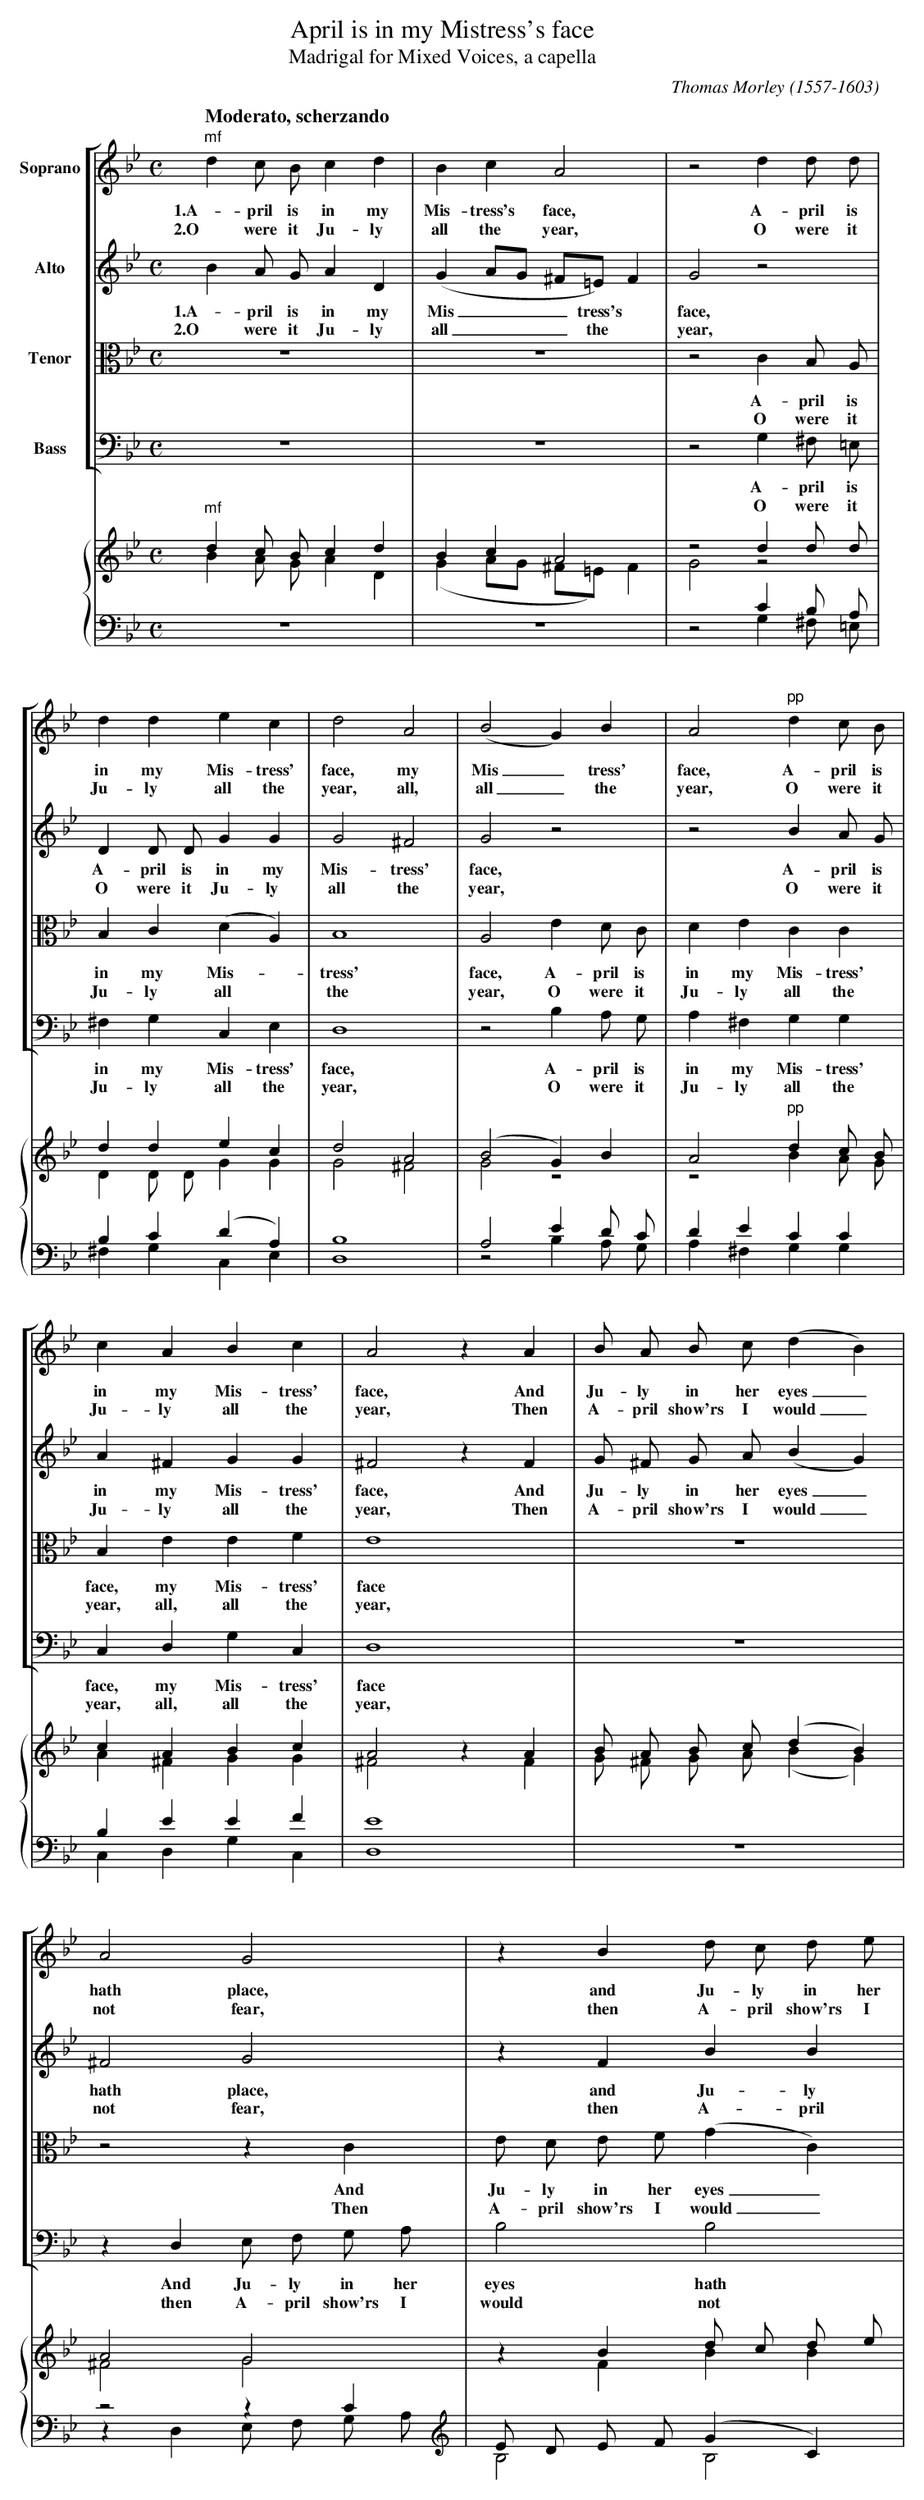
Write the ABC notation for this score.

X:1
T:April is in my Mistress's face
T:Madrigal for Mixed Voices, a capella
C:Thomas Morley (1557-1603)
%%staves [1 2 3 4] {(1 2) (3 4)}
M:C
L:1/4
Q:"Moderato, scherzando"
K:Gm
V:1 nm=Soprano
"mf"d c/ B/ c d|B c A2|z2 d d/ d/|
w:1.A-pril is in my|Mis-tress's face,|A-pril is|
w:2.O were it Ju-ly|all the year,|O were it|
V:2 nm=Alto
B A/ G/ A D|(G A/G/ ^F/=E/) F|G2 z2|
w:1.A-pril is in my|Mis___tress's|face,|
w:2.O were it Ju-ly|all___ the|year,|
V:3 nm=Tenor clef=alto
z4|z4|z2 C B,/ A,/|
w:||A-pril is|
w:||O were it|
V:4 nm=Bass clef=bass
z4|z4|z2 G, ^F,/ =E,/|
w:||A-pril is|
w:||O were it|
V:1
d d e c|d2 A2|(B2 G)B|A2 "pp"d c/ B/|
w:in my Mis-tress'|face, my|Mis_tress'|face, A-pril is|
w:Ju-ly all the|year, all,|all_ the|year, O were it|
V:2
D D/ D/ G G|G2 ^F2|G2 z2|z2 B A/ G/|
w:A-pril is in my|Mis-tress'|face,|A-pril is|
w:O were it Ju-ly|all the|year,|O were it|
V:3
B, C (D A,)|B,4|A,2 E D/ C/|D E C C|
w:in my Mis-|tress'|face, A-pril is|in my Mis-tress'|
w:Ju-ly all|the|year, O were it|Ju-ly all the|
V:4
^F, G, C, E,|D,4|z2 B, A,/ G,/|A, ^F, G, G,|
w:in my Mis-tress'|face,|A-pril is|in my Mis-tress'|
w:Ju-ly all the|year,|O were it|Ju-ly all the|
V:1
c A B c|A2 z A|B/ A/ B/ c/ (d B)|
w:in my Mis-tress'|face, And|Ju-ly  in her eyes_
w:Ju-ly all the|year, Then|A-pril show'rs I would_
V:2
A ^F G G|^F2 z F|G/ ^F/ G/ A/ (B G)|
w:in my Mis-tress'|face, And|Ju-ly  in her eyes_
w:Ju-ly all the|year, Then|A-pril show'rs I would_
V:3
B, E E F|E4|z4|
w:face, my Mis-tress'|face|
w:year, all, all the|year,|
V:4
C, D, G, C,|D,4|z4|
w:face, my Mis-tress'|face|
w:year, all, all the|year,|
V:1
A2 G2|z B d/ c/ d/ e/|
w:hath place,|and Ju-ly in her|
w:not fear,|then A-pril show'rs I|
V:2
^F2 G2|zF B B|
w:hath place,|and Ju-ly|
w:not fear,|then A-pril|
V:3
z2 z C|E/ D/ E/ F/ (G C)|
w:And|Ju-ly  in her eyes_
w:Then|A-pril show'rs I would_
V:4
zD, E,/ F,/ G,/ A,/|B,2 B,2|
w:And Ju-ly in her|eyes hath
w:then A-pril show'rs I|would not
